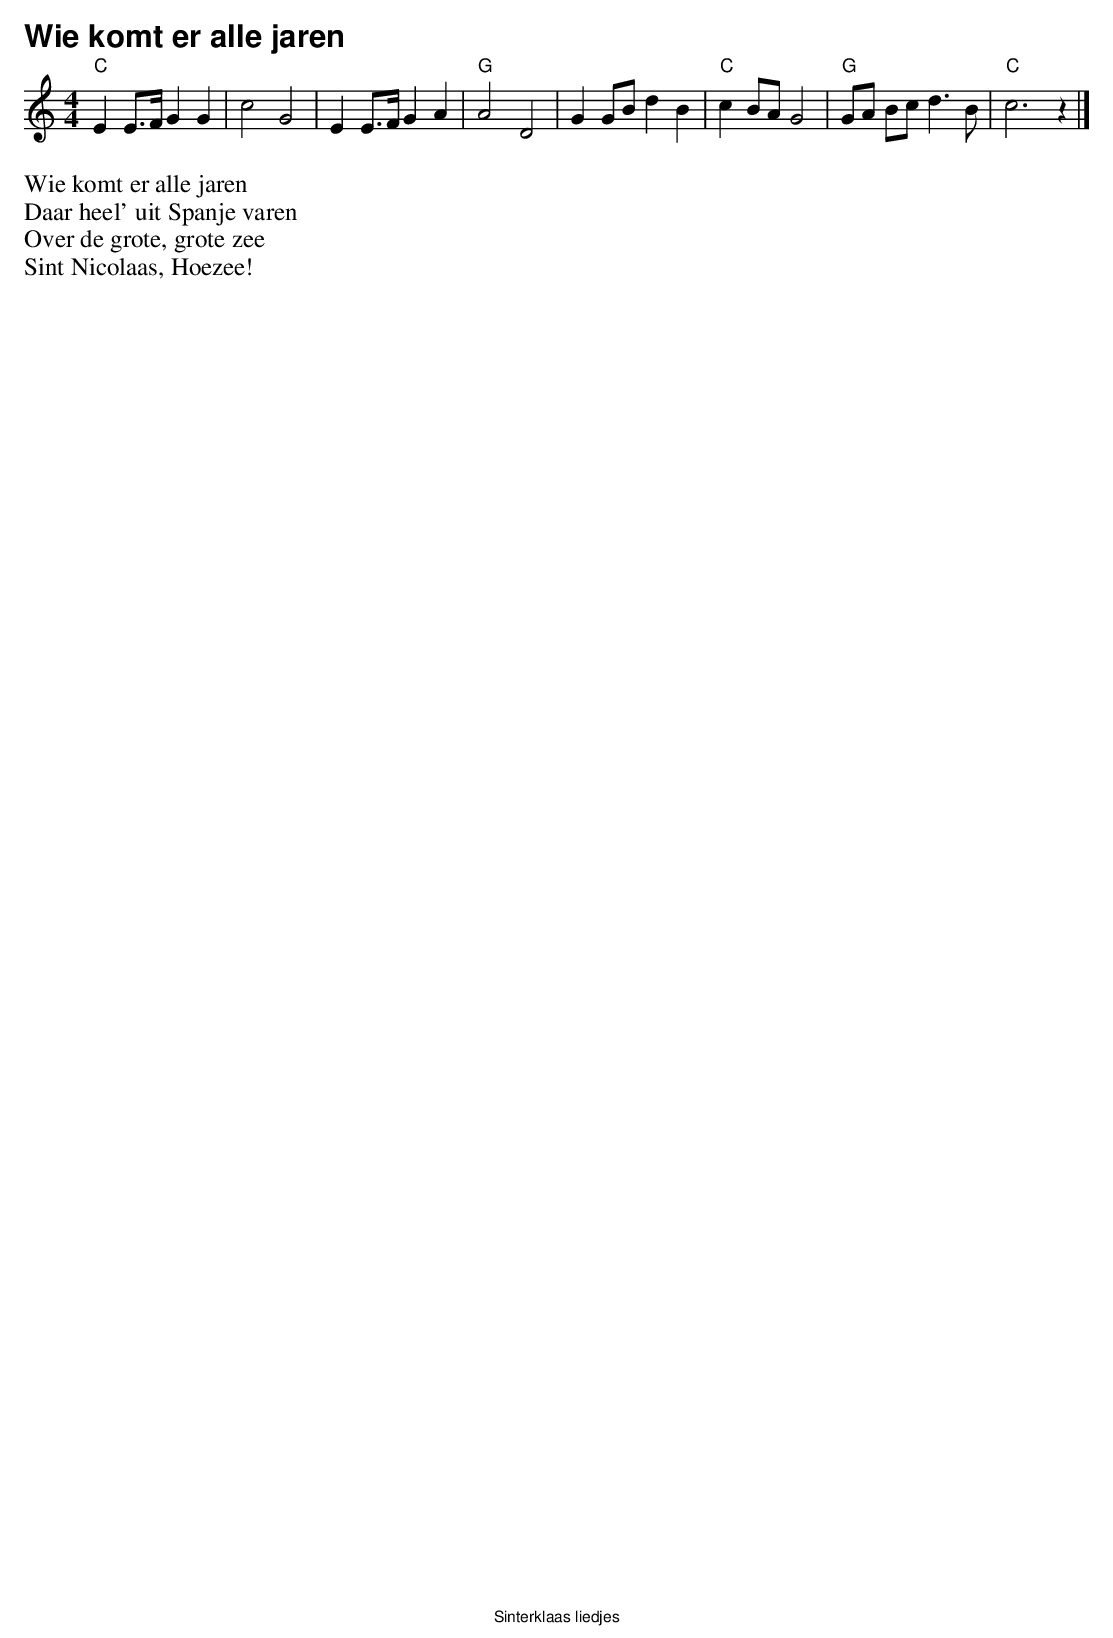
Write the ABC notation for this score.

X:1
T:Wie komt er alle jaren
Q:1/4=150
M:4/4
L:1/8
K:C clef=treble
V:1
"C" E2 E>F G2 G2 | c4 G4 | E2 E>F G2 A2 | "G"A4 D4 | G2 GB d2 B2 | "C"c2 BA G4 |"G" GA Bc2< d2B |"C" c6z2 |]
Wie komt er alle jaren
Daar heel' uit Spanje varen
Over de grote, grote zee
Sint Nicolaas, Hoezee!
